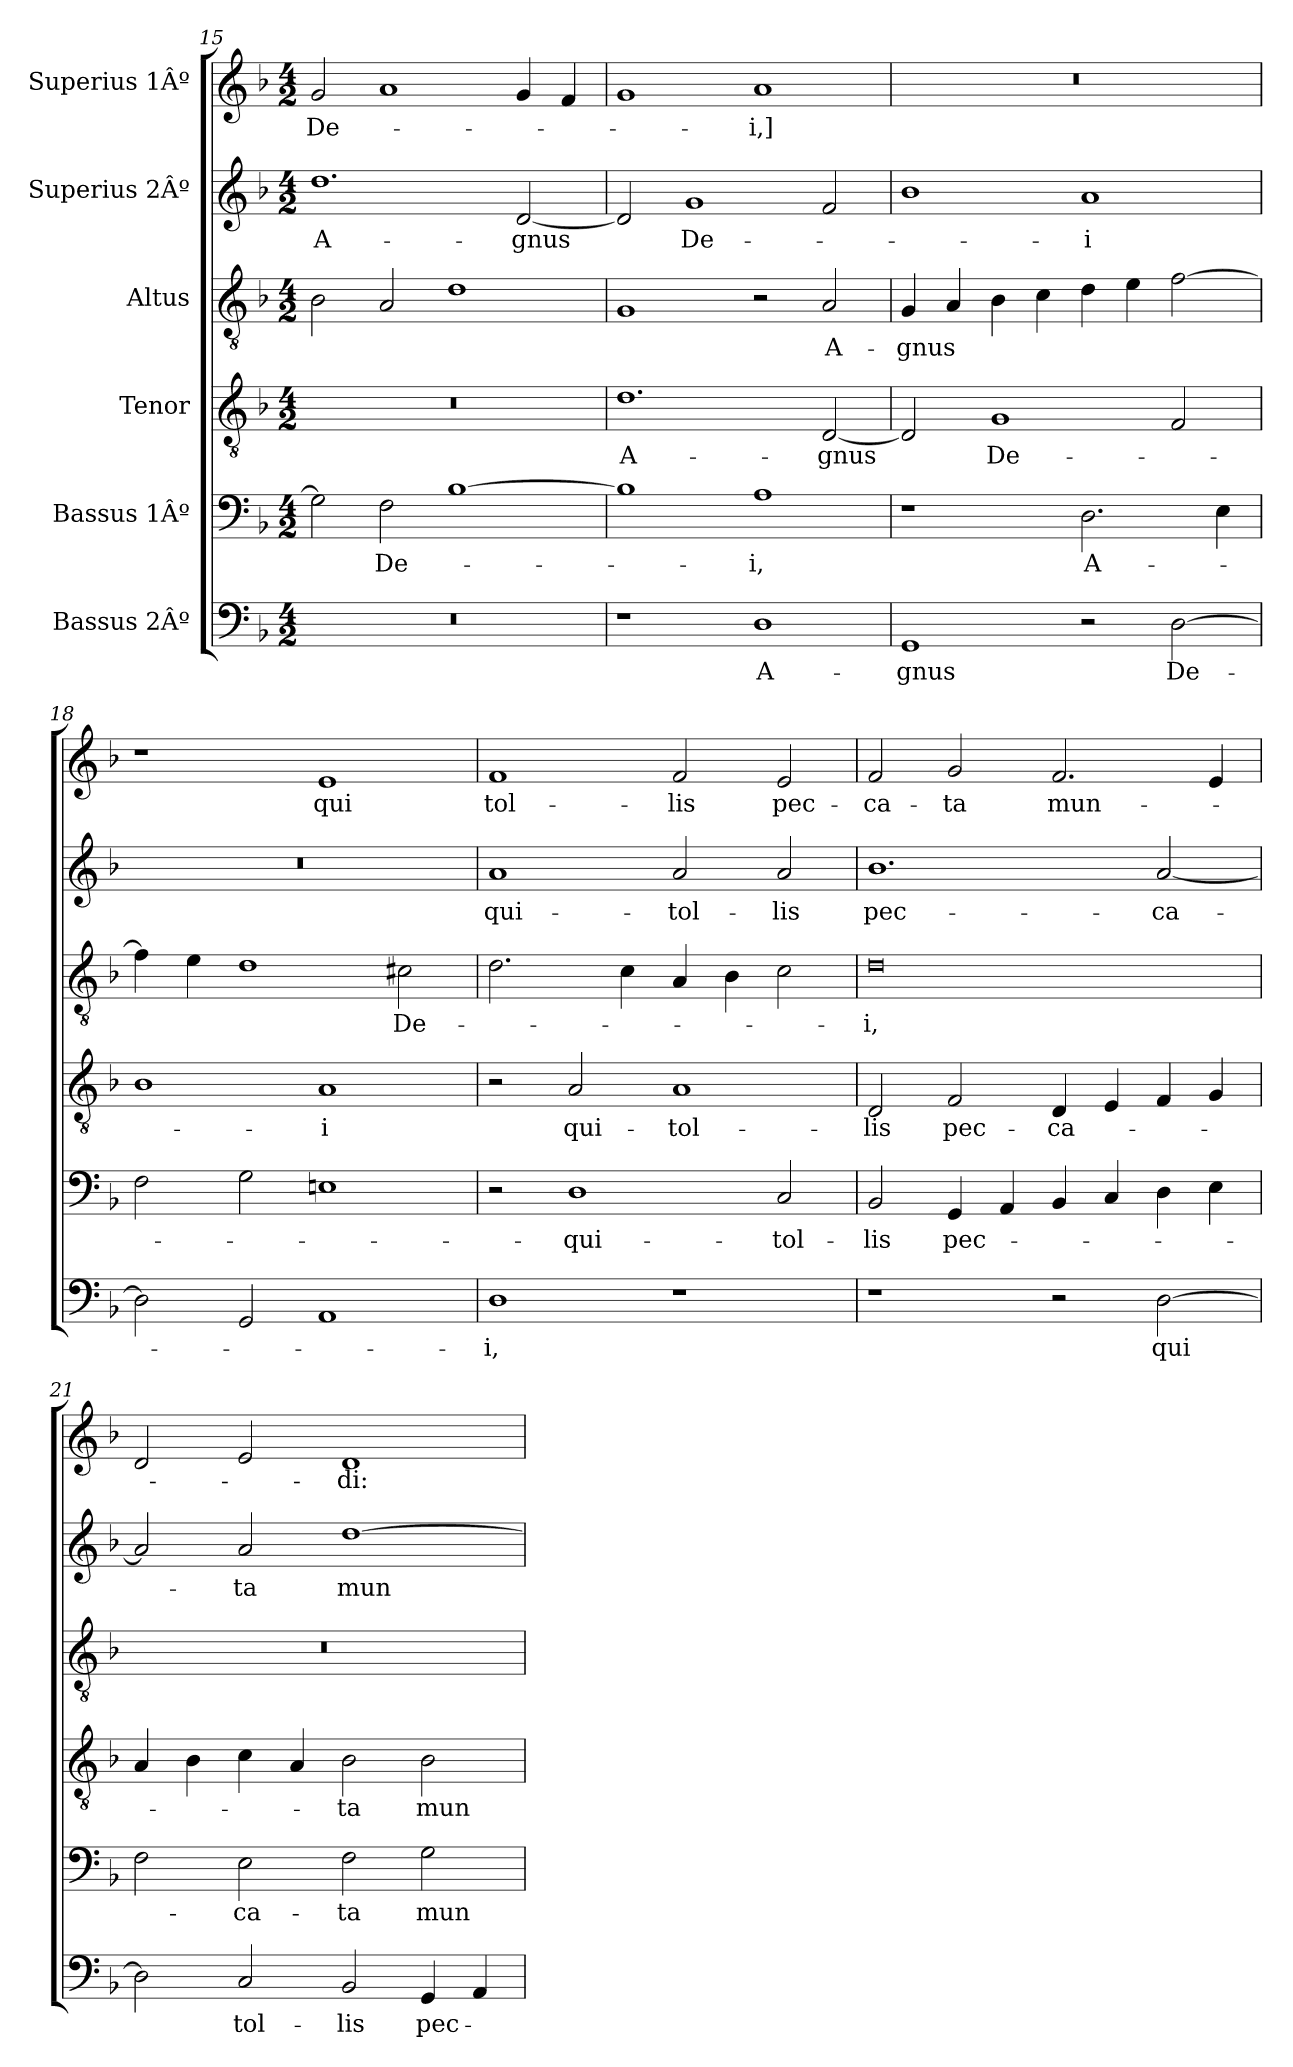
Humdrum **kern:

**kern	**text	**kern	**text	**kern	**text	**kern	**text	**kern	**text	**kern	**text
*part6	*part6	*part5	*part5	*part4	*part4	*part3	*part3	*part2	*part2	*part1	*part1
*staff6	*staff6	*staff5	*staff5	*staff4	*staff4	*staff3	*staff3	*staff2	*staff2	*staff1	*staff1
*I"Bassus 2Âº	*	*I"Bassus 1Âº	*	*I"Tenor	*	*I"Altus	*	*I"Superius 2Âº	*	*I"Superius 1Âº	*
*clefF4	*	*clefF4	*	*clefGv2	*	*clefGv2	*	*clefG2	*	*clefG2	*
*k[b-]	*	*k[b-]	*	*k[b-]	*	*k[b-]	*	*k[b-]	*	*k[b-]	*
*M4/2	*	*M4/2	*	*M4/2	*	*M4/2	*	*M4/2	*	*M4/2	*
=15	=15	=15	=15	=15	=15	=15	=15	=15	=15	=15	=15
0r	.	2G\]	.	0r	.	2B-\	.	1.dd\	A-	2g/	De-
.	.	2F\	De-	.	.	2A/	.	.	.	1a/	.
.	.	[1B-\	.	.	.	1d\	.	.	.	.	.
.	.	.	.	.	.	.	.	[2d/	-gnus	4g/	.
.	.	.	.	.	.	.	.	.	.	4f/	.
=16	=16	=16	=16	=16	=16	=16	=16	=16	=16	=16	=16
1r	.	1B-\]	.	1.d\	A-	1G/	.	2d/]	.	1g/	.
.	.	.	.	.	.	.	.	1g/	De-	.	.
1D\	A-	1A\	-i,	.	.	2r	.	.	.	1a/	-i,]
.	.	.	.	[2D/	-gnus	2A/	-A-	2f/	.	.	.
=17	=17	=17	=17	=17	=17	=17	=17	=17	=17	=17	=17
1GG/	-gnus	1r	.	2D/]	.	4G/	-gnus	1b-\	.	0r	.
.	.	.	.	.	.	4A/	.	.	.	.	.
.	.	.	.	1G/	De-	4B-\	.	.	.	.	.
.	.	.	.	.	.	4c\	.	.	.	.	.
2r	.	2.D\	A-	.	.	4d\	.	1a/	-i	.	.
.	.	.	.	.	.	4e\	.	.	.	.	.
[2D\	De-	.	.	2F/	.	[2f\	.	.	.	.	.
.	.	4E\	.	.	.	.	.	.	.	.	.
=18	=18	=18	=18	=18	=18	=18	=18	=18	=18	=18	=18
2D\]	.	2F\	.	1B-\	.	4f\]	.	0r	.	1r	.
.	.	.	.	.	.	4e\	.	.	.	.	.
2GG/	.	2G\	.	.	.	1d\	.	.	.	.	.
1AA/	.	1En\	.	1A/	-i	.	.	.	.	1e/	qui
.	.	.	.	.	.	2c#X\	De-	.	.	.	.
=19	=19	=19	=19	=19	=19	=19	=19	=19	=19	=19	=19
1D\	-i,	2r	.	2r	.	2.d\	.	1a/	qui-	1f/	tol-
.	.	1D\	-qui-	2A/	qui-	.	.	.	.	.	.
.	.	.	.	.	.	4c\	.	.	.	.	.
1r	.	.	.	1A/	-tol-	4A/	.	2a/	-tol-	2f/	-lis
.	.	.	.	.	.	4B-\	.	.	.	.	.
.	.	2C/	-tol-	.	.	2c\	.	2a/	-lis	2e/	pec-
=20	=20	=20	=20	=20	=20	=20	=20	=20	=20	=20	=20
1r	.	2BB-/	-lis	2D/	-lis	0d\	-i,	1.b-\	pec-	2f/	-ca-
.	.	4GG/	pec-	2F/	pec-	.	.	.	.	2g/	-ta
.	.	4AA/	.	.	.	.	.	.	.	.	.
2r	.	4BB-/	.	4D/	-ca-	.	.	.	.	2.f/	mun-
.	.	4C/	.	4E/	.	.	.	.	.	.	.
[2D\	qui	4D\	.	4F/	.	.	.	[2a/	-ca-	.	.
.	.	4E\	.	4G/	.	.	.	.	.	4e/	.
=21	=21	=21	=21	=21	=21	=21	=21	=21	=21	=21	=21
2D\]	.	2F\	.	4A/	.	0r	.	2a/]	.	2d/	.
.	.	.	.	4B-\	.	.	.	.	.	.	.
2C/	tol-	2E\	-ca-	4c\	.	.	.	2a/	-ta	2e/	.
.	.	.	.	4A/	.	.	.	.	.	.	.
2BB-/	-lis	2F\	-ta	2B-\	-ta	.	.	[1dd\	mun-	1d/	-di:
4GG/	pec-	2G\	mun-	2B-\	mun-	.	.	.	.	.	.
4AA/	.	.	.	.	.	.	.	.	.	.	.
=	=	=	=	=	=	=	=	=	=	=	=
*-	*-	*-	*-	*-	*-	*-	*-	*-	*-	*-	*-
